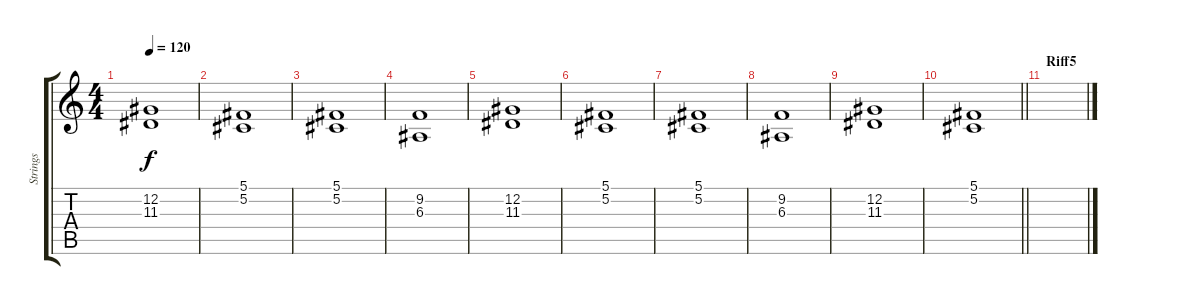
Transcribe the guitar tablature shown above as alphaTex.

\track ("Strings" "Strings") {instrument stringensemble1}
\staff {score tabs}
\tuning (Db4 Ab3 E3 B2 Gb2 Db2) {hide}
\ts (4 4)
\tempo 120
\clef g2
\ks c
(12.2 11.3).1{dy f} |
(5.1 5.2).1 |
(5.1 5.2).1 |
(9.2 6.3).1 |
(12.2 11.3).1 |
(5.1 5.2).1 |
(5.1 5.2).1 |
(9.2 6.3).1 |
(12.2 11.3).1 |
\barLineRight lightlight
(5.1 5.2).1 |
\section ("" "Riff5")
